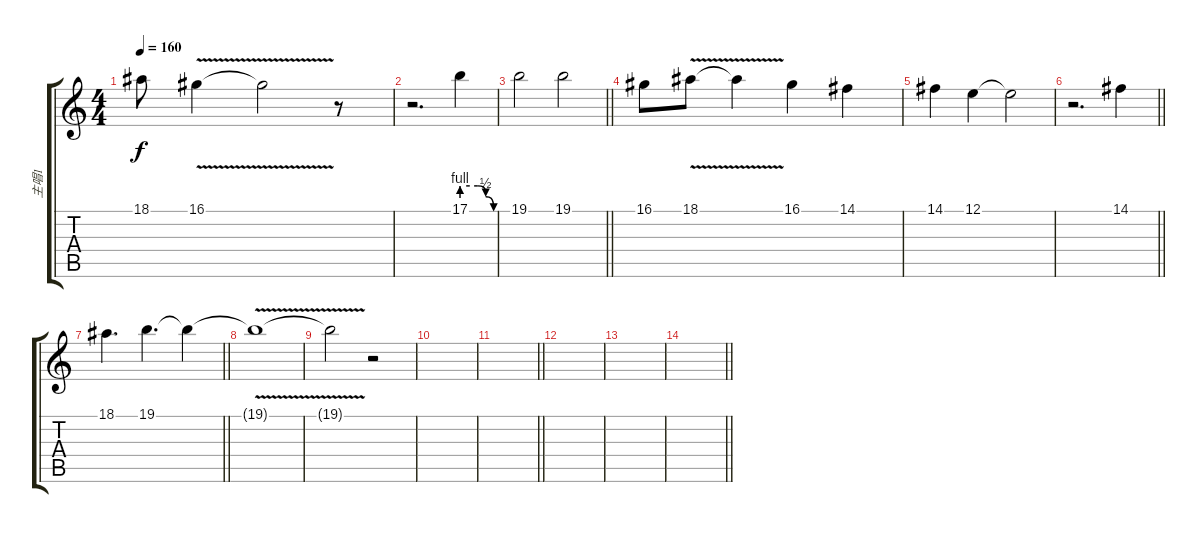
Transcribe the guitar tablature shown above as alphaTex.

\track ("主唱1" "主唱1") {instrument fx8scifi}
\staff {score tabs}
\tuning (E4 B3 G3 D3 A2 E2) {hide}
\ts (4 4)
\tempo 160
\clef g2
\ks c
18.1{t}.8{dy f} 16.1{v}.4 16.1{t}.2 r.8 |
r.2{d} 17.1{be (custom 0 4 15 4 30 4 45 2 60 0)}.4 |
\barLineRight lightlight
19.1.2 19.1.2 |
16.1.8 18.1{v}.8 18.1{t}.4 16.1.4 14.1.4 |
14.1.4 12.1.4 12.1{t}.2 |
\barLineRight lightlight
r.2{d} 14.1.4 |
\section ("" "")
\barLineRight lightlight
18.1.4{d} 19.1.4{d} 19.1{t}.4 |
19.1{v t}.1 |
19.1{t}.2 r.2 |
|
\barLineRight lightlight
|
|
|
\barLineRight lightlight
